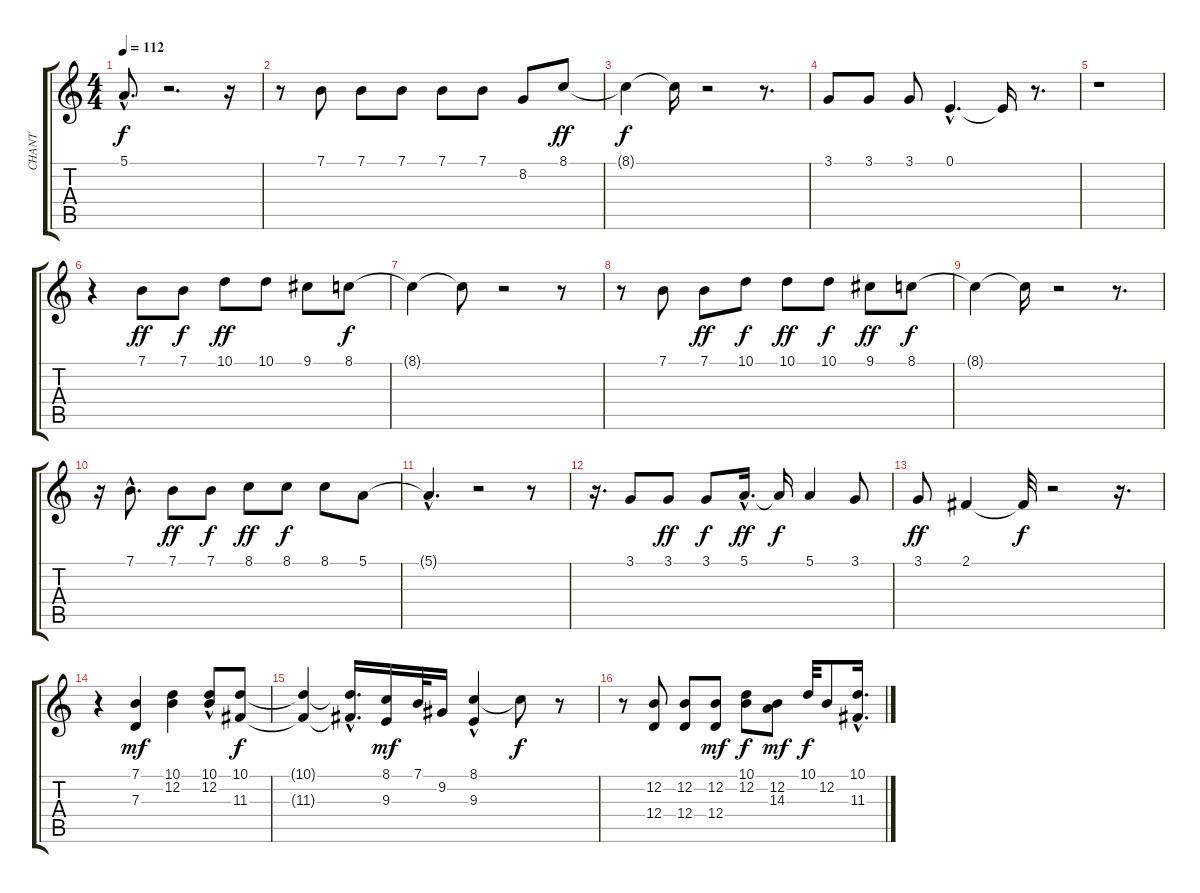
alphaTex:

\track ("CHANT" "CHANT") {instrument harmonica}
\staff {score tabs}
\tuning (E4 B3 G3 D3 A2 E2) {hide}
\ts (4 4)
\tempo 112
\clef g2
\ks c
5.1{hac t}.8{d dy f} r.2{d} r.16 |
r.8 7.1.8 7.1.8 7.1.8 7.1.8 7.1.8 8.2.8 8.1.8{dy ff} |
8.1{t}.4{dy f} 8.1{t}.16 r.2 r.8{d} |
3.1.8 3.1.8 3.1.8 0.1{hac}.4{d} 0.1{t}.16 r.8{d} |
r.1 |
r.4 7.1.8{dy ff} 7.1.8{dy f} 10.1.8{dy ff} 10.1.8 9.1.8 8.1.8{dy f} |
8.1{t}.4 8.1{t}.8 r.2 r.8 |
r.8 7.1.8 7.1.8{dy ff} 10.1.8{dy f} 10.1.8{dy ff} 10.1.8{dy f} 9.1.8{dy ff} 8.1.8{dy f} |
8.1{t}.4 8.1{t}.16 r.2 r.8{d} |
r.16 7.1{hac}.8{d} 7.1.8{dy ff} 7.1.8{dy f} 8.1.8{dy ff} 8.1.8{dy f} 8.1.8 5.1.8 |
5.1{hac t}.4{d} r.2 r.8 |
r.16{d} 3.1.8 3.1.8{dy ff} 3.1.8{dy f} 5.1{hac}.16{d dy ff} 5.1{t}.16{dy f} 5.1.4 3.1.8 |
3.1.8{dy ff} 2.1.4 2.1{t}.32{dy f} r.2 r.16{d} |
r.4 (7.1 7.3).4{dy mf} (10.1 12.2).4 (10.1 12.2{hac}).8 (10.1 11.3).8{dy f} |
(10.1{t} 11.3{t}).4 (10.1{hac t} 11.3{hac t}).16{d} (8.1 9.3).16{dy mf} 7.1.32 9.2.16 (8.1 9.3{hac}).4 8.1{t}.8{dy f} r.8 |
r.8 (12.2 12.4).8 (12.2 12.4).8 (12.2 12.4).8{dy mf} (10.1 12.2).8{dy f} (12.2 14.3).8{dy mf} 10.1.32{dy f} 12.2.8 (10.1{hac} 11.3{hac}).16{d}
